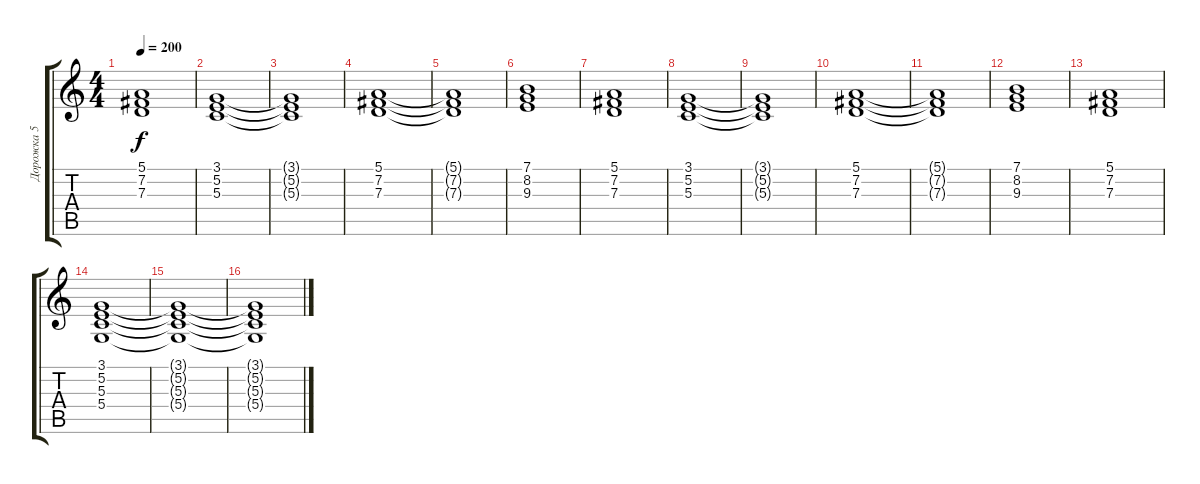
\track ("Дорожка 5" "Дорожка 5") {instrument choiraahs}
\staff {score tabs}
\tuning (E4 B3 G3 D3 A2 E2) {hide}
\ts (4 4)
\tempo 200
\clef g2
\ks c
(5.1 7.2 7.3).1{dy f} |
(3.1 5.2 5.3).1 |
(3.1{t} 5.2{t} 5.3{t}).1 |
(5.1 7.2 7.3).1 |
(5.1{t} 7.2{t} 7.3{t}).1 |
(7.1 8.2 9.3).1 |
(5.1 7.2 7.3).1 |
(3.1 5.2 5.3).1 |
(3.1{t} 5.2{t} 5.3{t}).1 |
(5.1 7.2 7.3).1 |
(5.1{t} 7.2{t} 7.3{t}).1 |
(7.1 8.2 9.3).1 |
(5.1 7.2 7.3).1 |
(3.1 5.2 5.3 5.4).1 |
(3.1{t} 5.2{t} 5.3{t} 5.4{t}).1 |
(3.1{t} 5.2{t} 5.3{t} 5.4{t}).1
